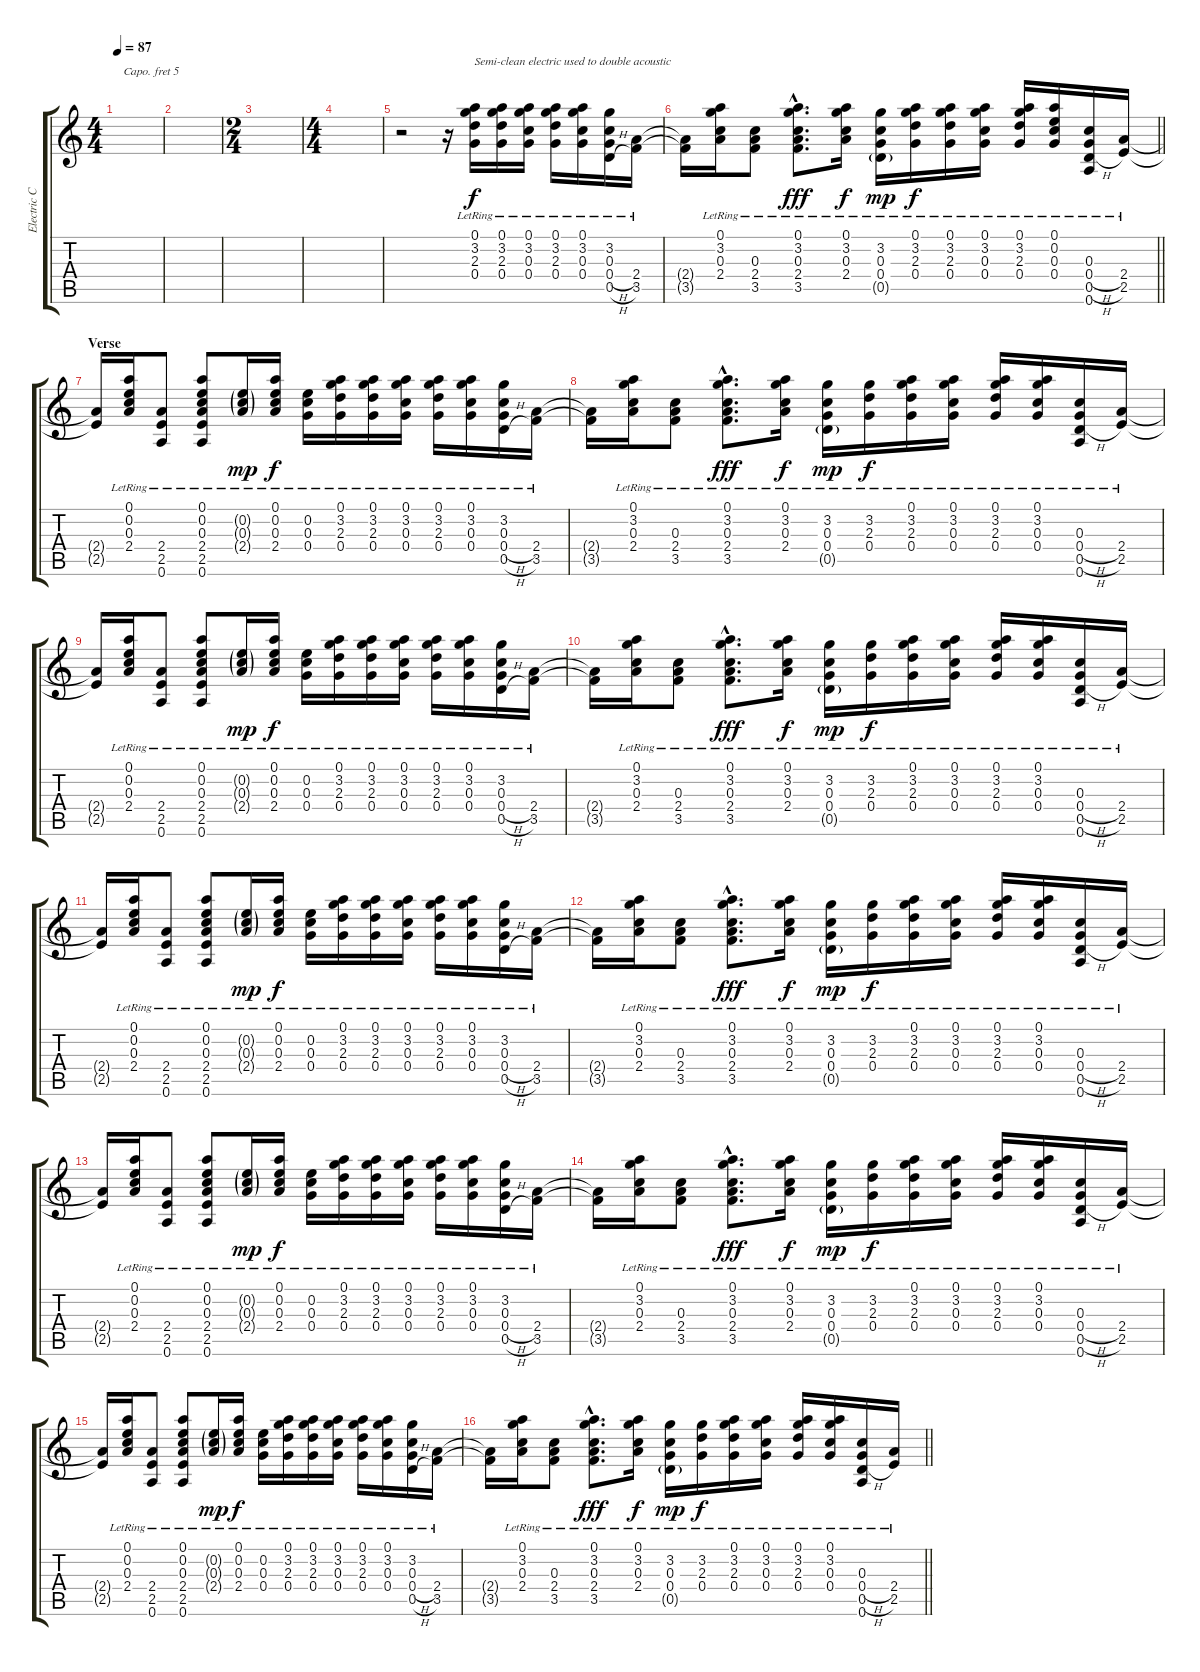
\track ("Electric Capo V" "Electric C") {instrument electricguitarclean}
\staff {score tabs}
\capo 5
\tuning (E4 B3 G3 D3 A2 E2) {hide}
\ts (4 4)
\tempo 87
\clef g2
\ks c
|
|
\ts (2 4)
|
\ts (4 4)
|
r.2 r.16 (0.1{lr} 3.2{lr} 2.3{lr} 0.4{lr}).16{txt "Semi-clean electric used to double acoustic"} (0.1{lr} 3.2{lr} 2.3{lr} 0.4{lr}).16 (0.1{lr} 3.2{lr} 0.3{lr} 0.4{lr}).16 (0.1{lr} 3.2{lr} 2.3{lr} 0.4{lr}).16 (0.1{lr} 3.2{lr} 0.3{lr} 0.4{lr}).16 (3.2{lr} 0.3{lr} 0.4{h} 0.5{h}).16 (2.4{lr} 3.5{lr}).16 |
\barLineRight lightlight
(2.4{t} 3.5{t}).16 (0.1{lr} 3.2{lr} 0.3{lr} 2.4{lr}).16 (0.3{lr} 2.4{lr} 3.5{lr}).8 (0.1{hac lr} 3.2{hac lr} 0.3{hac lr} 2.4{hac lr} 3.5{hac lr}).8{d dy fff} (0.1{lr} 3.2{lr} 0.3{lr} 2.4{lr}).16{dy f} (3.2{lr} 0.3{lr} 0.4{lr} 0.5{g lr}).16{dy mp} (0.1{lr} 3.2{lr} 2.3{lr} 0.4{lr}).16{dy f} (0.1{lr} 3.2{lr} 2.3{lr} 0.4{lr}).16 (0.1{lr} 3.2{lr} 0.3{lr} 0.4{lr}).16 (0.1{lr} 3.2{lr} 2.3{lr} 0.4{lr}).16 (0.1{lr} 0.2{lr} 0.3{lr} 0.4{lr}).16 (0.3{lr} 0.4{h} 0.5{h} 0.6{lr}).16 (2.4{lr} 2.5{lr}).16 |
\section ("" "Verse")
(2.4{t} 2.5{t}).16 (0.1{lr} 0.2{lr} 0.3{lr} 2.4{lr}).16 (2.4{lr} 2.5{lr} 0.6{lr}).8 (0.1{lr} 0.2{lr} 0.3{lr} 2.4{lr} 2.5{lr} 0.6{lr}).8 (0.2{g lr} 0.3{g lr} 2.4{g lr}).16{dy mp} (0.1{lr} 0.2{lr} 0.3{lr} 2.4{lr}).16{dy f} (0.2{lr} 0.3{lr} 0.4{lr}).16 (0.1{lr} 3.2{lr} 2.3{lr} 0.4{lr}).16 (0.1{lr} 3.2{lr} 2.3{lr} 0.4{lr}).16 (0.1{lr} 3.2{lr} 0.3{lr} 0.4{lr}).16 (0.1{lr} 3.2{lr} 2.3{lr} 0.4{lr}).16 (0.1{lr} 3.2{lr} 0.3{lr} 0.4{lr}).16 (3.2{lr} 0.3{lr} 0.4{h} 0.5{h}).16 (2.4{lr} 3.5{lr}).16 |
(2.4{t} 3.5{t}).16 (0.1{lr} 3.2{lr} 0.3{lr} 2.4{lr}).16 (0.3{lr} 2.4{lr} 3.5{lr}).8 (0.1{hac lr} 3.2{hac lr} 0.3{hac lr} 2.4{hac lr} 3.5{hac lr}).8{d dy fff} (0.1{lr} 3.2{lr} 0.3{lr} 2.4{lr}).16{dy f} (3.2{lr} 0.3{lr} 0.4{lr} 0.5{g lr}).16{dy mp} (3.2{lr} 2.3{lr} 0.4{lr}).16{dy f} (0.1{lr} 3.2{lr} 2.3{lr} 0.4{lr}).16 (0.1{lr} 3.2{lr} 0.3{lr} 0.4{lr}).16 (0.1{lr} 3.2{lr} 2.3{lr} 0.4{lr}).16 (0.1{lr} 3.2{lr} 0.3{lr} 0.4{lr}).16 (0.3{lr} 0.4{h} 0.5{h} 0.6{lr}).16 (2.4{lr} 2.5{lr}).16 |
(2.4{t} 2.5{t}).16 (0.1{lr} 0.2{lr} 0.3{lr} 2.4{lr}).16 (2.4{lr} 2.5{lr} 0.6{lr}).8 (0.1{lr} 0.2{lr} 0.3{lr} 2.4{lr} 2.5{lr} 0.6{lr}).8 (0.2{g lr} 0.3{g lr} 2.4{g lr}).16{dy mp} (0.1{lr} 0.2{lr} 0.3{lr} 2.4{lr}).16{dy f} (0.2{lr} 0.3{lr} 0.4{lr}).16 (0.1{lr} 3.2{lr} 2.3{lr} 0.4{lr}).16 (0.1{lr} 3.2{lr} 2.3{lr} 0.4{lr}).16 (0.1{lr} 3.2{lr} 0.3{lr} 0.4{lr}).16 (0.1{lr} 3.2{lr} 2.3{lr} 0.4{lr}).16 (0.1{lr} 3.2{lr} 0.3{lr} 0.4{lr}).16 (3.2{lr} 0.3{lr} 0.4{h} 0.5{h}).16 (2.4{lr} 3.5{lr}).16 |
(2.4{t} 3.5{t}).16 (0.1{lr} 3.2{lr} 0.3{lr} 2.4{lr}).16 (0.3{lr} 2.4{lr} 3.5{lr}).8 (0.1{hac lr} 3.2{hac lr} 0.3{hac lr} 2.4{hac lr} 3.5{hac lr}).8{d dy fff} (0.1{lr} 3.2{lr} 0.3{lr} 2.4{lr}).16{dy f} (3.2{lr} 0.3{lr} 0.4{lr} 0.5{g lr}).16{dy mp} (3.2{lr} 2.3{lr} 0.4{lr}).16{dy f} (0.1{lr} 3.2{lr} 2.3{lr} 0.4{lr}).16 (0.1{lr} 3.2{lr} 0.3{lr} 0.4{lr}).16 (0.1{lr} 3.2{lr} 2.3{lr} 0.4{lr}).16 (0.1{lr} 3.2{lr} 0.3{lr} 0.4{lr}).16 (0.3{lr} 0.4{h} 0.5{h} 0.6{lr}).16 (2.4{lr} 2.5{lr}).16 |
(2.4{t} 2.5{t}).16 (0.1{lr} 0.2{lr} 0.3{lr} 2.4{lr}).16 (2.4{lr} 2.5{lr} 0.6{lr}).8 (0.1{lr} 0.2{lr} 0.3{lr} 2.4{lr} 2.5{lr} 0.6{lr}).8 (0.2{g lr} 0.3{g lr} 2.4{g lr}).16{dy mp} (0.1{lr} 0.2{lr} 0.3{lr} 2.4{lr}).16{dy f} (0.2{lr} 0.3{lr} 0.4{lr}).16 (0.1{lr} 3.2{lr} 2.3{lr} 0.4{lr}).16 (0.1{lr} 3.2{lr} 2.3{lr} 0.4{lr}).16 (0.1{lr} 3.2{lr} 0.3{lr} 0.4{lr}).16 (0.1{lr} 3.2{lr} 2.3{lr} 0.4{lr}).16 (0.1{lr} 3.2{lr} 0.3{lr} 0.4{lr}).16 (3.2{lr} 0.3{lr} 0.4{h} 0.5{h}).16 (2.4{lr} 3.5{lr}).16 |
(2.4{t} 3.5{t}).16 (0.1{lr} 3.2{lr} 0.3{lr} 2.4{lr}).16 (0.3{lr} 2.4{lr} 3.5{lr}).8 (0.1{hac lr} 3.2{hac lr} 0.3{hac lr} 2.4{hac lr} 3.5{hac lr}).8{d dy fff} (0.1{lr} 3.2{lr} 0.3{lr} 2.4{lr}).16{dy f} (3.2{lr} 0.3{lr} 0.4{lr} 0.5{g lr}).16{dy mp} (3.2{lr} 2.3{lr} 0.4{lr}).16{dy f} (0.1{lr} 3.2{lr} 2.3{lr} 0.4{lr}).16 (0.1{lr} 3.2{lr} 0.3{lr} 0.4{lr}).16 (0.1{lr} 3.2{lr} 2.3{lr} 0.4{lr}).16 (0.1{lr} 3.2{lr} 0.3{lr} 0.4{lr}).16 (0.3{lr} 0.4{h} 0.5{h} 0.6{lr}).16 (2.4{lr} 2.5{lr}).16 |
(2.4{t} 2.5{t}).16 (0.1{lr} 0.2{lr} 0.3{lr} 2.4{lr}).16 (2.4{lr} 2.5{lr} 0.6{lr}).8 (0.1{lr} 0.2{lr} 0.3{lr} 2.4{lr} 2.5{lr} 0.6{lr}).8 (0.2{g lr} 0.3{g lr} 2.4{g lr}).16{dy mp} (0.1{lr} 0.2{lr} 0.3{lr} 2.4{lr}).16{dy f} (0.2{lr} 0.3{lr} 0.4{lr}).16 (0.1{lr} 3.2{lr} 2.3{lr} 0.4{lr}).16 (0.1{lr} 3.2{lr} 2.3{lr} 0.4{lr}).16 (0.1{lr} 3.2{lr} 0.3{lr} 0.4{lr}).16 (0.1{lr} 3.2{lr} 2.3{lr} 0.4{lr}).16 (0.1{lr} 3.2{lr} 0.3{lr} 0.4{lr}).16 (3.2{lr} 0.3{lr} 0.4{h} 0.5{h}).16 (2.4{lr} 3.5{lr}).16 |
(2.4{t} 3.5{t}).16 (0.1{lr} 3.2{lr} 0.3{lr} 2.4{lr}).16 (0.3{lr} 2.4{lr} 3.5{lr}).8 (0.1{hac lr} 3.2{hac lr} 0.3{hac lr} 2.4{hac lr} 3.5{hac lr}).8{d dy fff} (0.1{lr} 3.2{lr} 0.3{lr} 2.4{lr}).16{dy f} (3.2{lr} 0.3{lr} 0.4{lr} 0.5{g lr}).16{dy mp} (3.2{lr} 2.3{lr} 0.4{lr}).16{dy f} (0.1{lr} 3.2{lr} 2.3{lr} 0.4{lr}).16 (0.1{lr} 3.2{lr} 0.3{lr} 0.4{lr}).16 (0.1{lr} 3.2{lr} 2.3{lr} 0.4{lr}).16 (0.1{lr} 3.2{lr} 0.3{lr} 0.4{lr}).16 (0.3{lr} 0.4{h} 0.5{h} 0.6{lr}).16 (2.4{lr} 2.5{lr}).16 |
(2.4{t} 2.5{t}).16 (0.1{lr} 0.2{lr} 0.3{lr} 2.4{lr}).16 (2.4{lr} 2.5{lr} 0.6{lr}).8 (0.1{lr} 0.2{lr} 0.3{lr} 2.4{lr} 2.5{lr} 0.6{lr}).8 (0.2{g lr} 0.3{g lr} 2.4{g lr}).16{dy mp} (0.1{lr} 0.2{lr} 0.3{lr} 2.4{lr}).16{dy f} (0.2{lr} 0.3{lr} 0.4{lr}).16 (0.1{lr} 3.2{lr} 2.3{lr} 0.4{lr}).16 (0.1{lr} 3.2{lr} 2.3{lr} 0.4{lr}).16 (0.1{lr} 3.2{lr} 0.3{lr} 0.4{lr}).16 (0.1{lr} 3.2{lr} 2.3{lr} 0.4{lr}).16 (0.1{lr} 3.2{lr} 0.3{lr} 0.4{lr}).16 (3.2{lr} 0.3{lr} 0.4{h} 0.5{h}).16 (2.4{lr} 3.5{lr}).16 |
\barLineRight lightlight
(2.4{t} 3.5{t}).16 (0.1{lr} 3.2{lr} 0.3{lr} 2.4{lr}).16 (0.3{lr} 2.4{lr} 3.5{lr}).8 (0.1{hac lr} 3.2{hac lr} 0.3{hac lr} 2.4{hac lr} 3.5{hac lr}).8{d dy fff} (0.1{lr} 3.2{lr} 0.3{lr} 2.4{lr}).16{dy f} (3.2{lr} 0.3{lr} 0.4{lr} 0.5{g lr}).16{dy mp} (3.2{lr} 2.3{lr} 0.4{lr}).16{dy f} (0.1{lr} 3.2{lr} 2.3{lr} 0.4{lr}).16 (0.1{lr} 3.2{lr} 0.3{lr} 0.4{lr}).16 (0.1{lr} 3.2{lr} 2.3{lr} 0.4{lr}).16 (0.1{lr} 3.2{lr} 0.3{lr} 0.4{lr}).16 (0.3{lr} 0.4{h} 0.5{h} 0.6{lr}).16 (2.4{lr} 2.5{lr}).16
